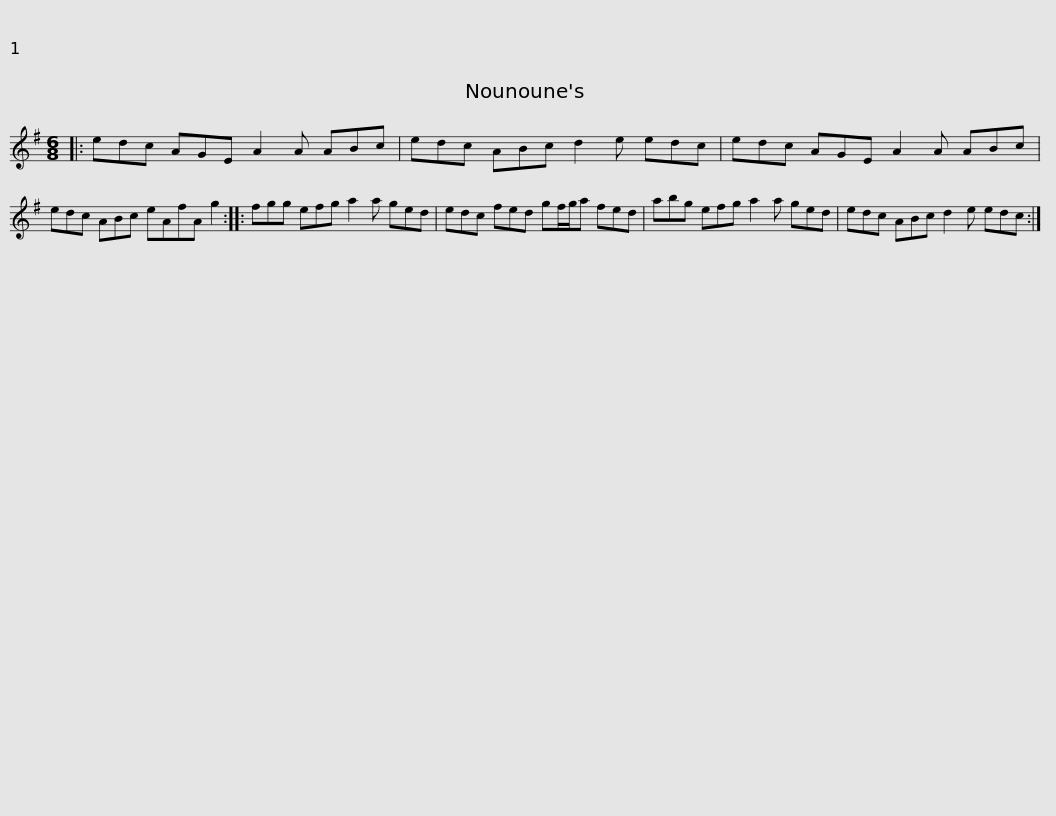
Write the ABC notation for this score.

X:1
L:1/8
M:6/8
I:linebreak $
K:G
V:1 treble
V:1
|: edc AGE A2 A ABc | edc ABc d2 e edc | edc AGE A2 A ABc |$ edc ABc eAfA g2 :: fgg efg a2 a ged | %5
 edc fed gf/g/a fed |$ abg efg a2 a ged | edc ABc d2 e edc :| %8
